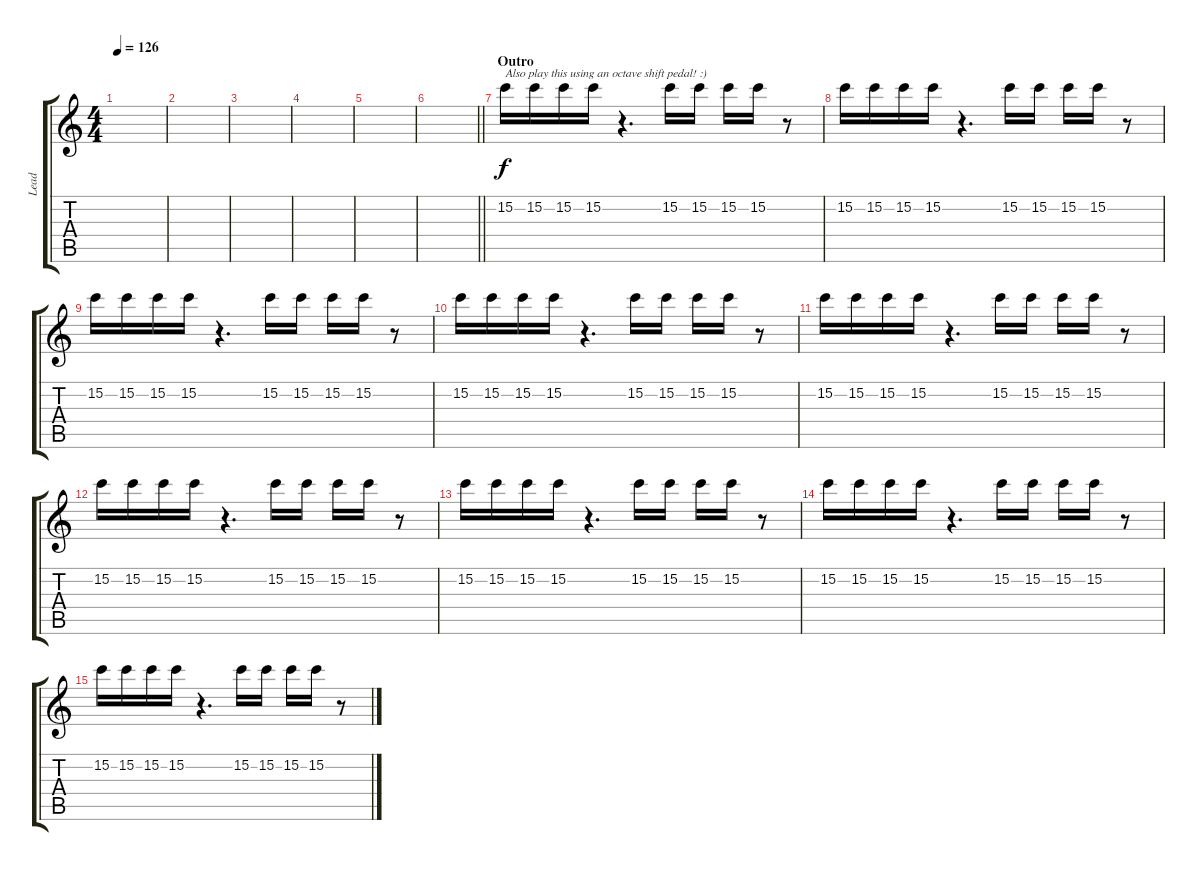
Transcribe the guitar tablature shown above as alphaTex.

\track ("Lead" "Lead") {instrument distortionguitar}
\staff {score tabs}
\tuning (D4 A3 F3 C3 G2 C2) {hide}
\ts (4 4)
\tempo 126
\clef g2
\ks c
|
|
|
|
|
\barLineRight lightlight
|
\section ("" "Outro")
15.2.16{txt "Also play this using an octave shift pedal! :)" volume 4} 15.2.16 15.2.16 15.2.16 r.4{d} 15.2.16 15.2.16 15.2.16 15.2.16 r.8 |
15.2.16 15.2.16 15.2.16 15.2.16 r.4{d} 15.2.16 15.2.16 15.2.16 15.2.16 r.8 |
15.2.16 15.2.16 15.2.16 15.2.16 r.4{d} 15.2.16 15.2.16 15.2.16 15.2.16 r.8 |
15.2.16 15.2.16 15.2.16 15.2.16 r.4{d} 15.2.16 15.2.16 15.2.16 15.2.16 r.8 |
15.2.16 15.2.16 15.2.16 15.2.16 r.4{d} 15.2.16 15.2.16 15.2.16 15.2.16 r.8 |
15.2.16 15.2.16 15.2.16 15.2.16 r.4{d} 15.2.16 15.2.16 15.2.16 15.2.16 r.8 |
15.2.16 15.2.16 15.2.16 15.2.16 r.4{d} 15.2.16 15.2.16 15.2.16 15.2.16 r.8 |
15.2.16 15.2.16 15.2.16 15.2.16 r.4{d} 15.2.16 15.2.16 15.2.16 15.2.16 r.8 |
15.2.16 15.2.16 15.2.16 15.2.16 r.4{d} 15.2.16 15.2.16 15.2.16 15.2.16 r.8
